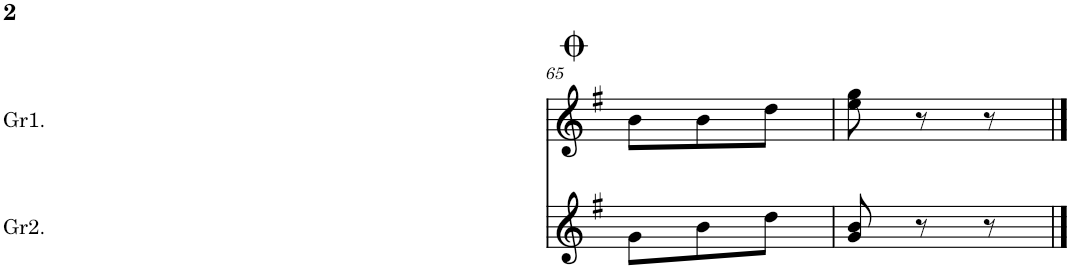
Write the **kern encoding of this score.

**kern	**kern
*part2	*part1
*staff2	*staff1
*I"Gralla2	*I"Gralla1
*I'Gr2.	*I'Gr1.
!!LO:PB:g=z
*clefG2	*clefG2
*k[f#]	*k[f#]
*M3/8	*M3/8
=65	=65
8g\L	8b\L
8b\	8b\
8dd\J	8dd\J
=66	=66
8g/ 8b/	8ee\ 8gg\
8r	8r
8r	8r
==	==
*-	*-
